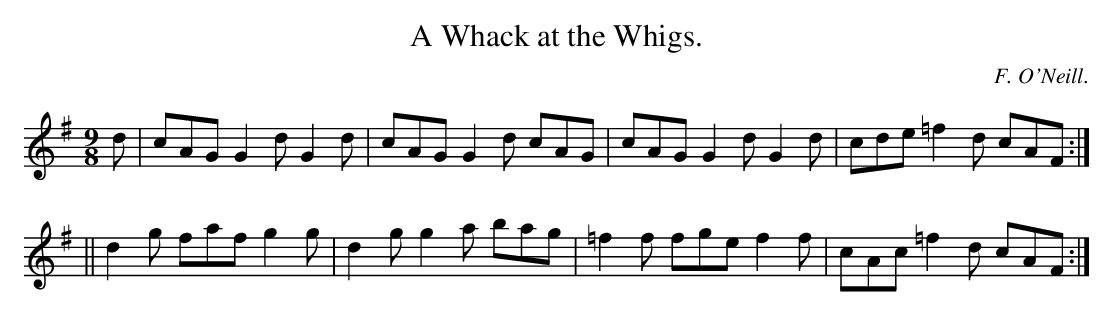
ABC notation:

X:1
T: A Whack at the Whigs.
C: F. O'Neill.
M: 9/8
K: G
d|cAG G2 d G2 d|cAG G2 d cAG|cAG G2 d G2 d|cde =f2 d cAF:|
||d2 g faf g2 g|d2 g g2 a bag|=f2 f fge f2 f|cAc =f2 d cAF:|
